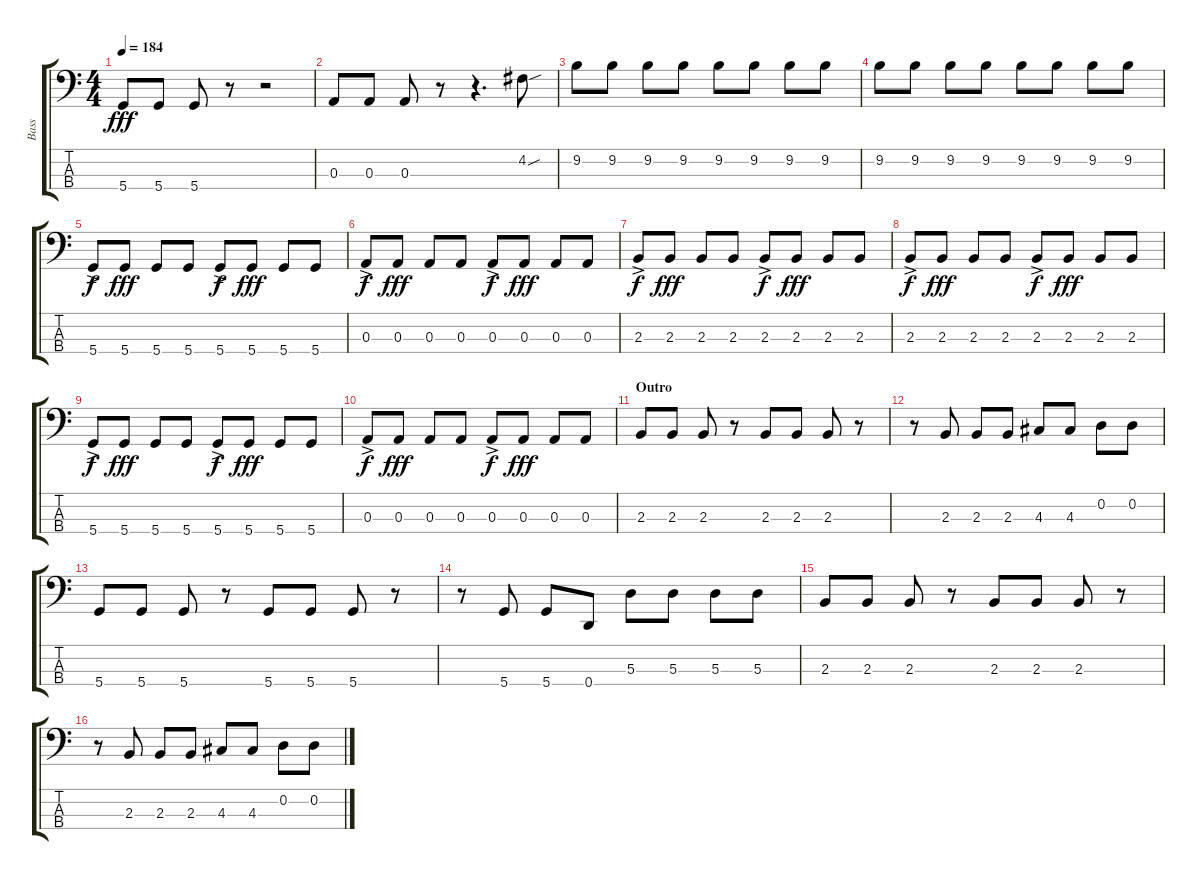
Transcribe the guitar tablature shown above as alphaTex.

\track ("Bass" "Bass") {instrument electricbassfinger}
\staff {score tabs}
\tuning (G2 D2 A1 D1) {hide}
\ts (4 4)
\tempo 184
\clef f4
\ks c
5.4.8{dy fff} 5.4.8 5.4.8 r.8 r.2 |
0.3.8 0.3.8 0.3.8 r.8 r.4{d} 4.2{sou}.8 |
9.2.8 9.2.8 9.2.8 9.2.8 9.2.8 9.2.8 9.2.8 9.2.8 |
9.2.8 9.2.8 9.2.8 9.2.8 9.2.8 9.2.8 9.2.8 9.2.8 |
5.4{ac}.8{dy f} 5.4.8{dy fff} 5.4.8 5.4.8 5.4{ac}.8{dy f} 5.4.8{dy fff} 5.4.8 5.4.8 |
0.3{ac}.8{dy f} 0.3.8{dy fff} 0.3.8 0.3.8 0.3{ac}.8{dy f} 0.3.8{dy fff} 0.3.8 0.3.8 |
2.3{ac}.8{dy f} 2.3.8{dy fff} 2.3.8 2.3.8 2.3{ac}.8{dy f} 2.3.8{dy fff} 2.3.8 2.3.8 |
2.3{ac}.8{dy f} 2.3.8{dy fff} 2.3.8 2.3.8 2.3{ac}.8{dy f} 2.3.8{dy fff} 2.3.8 2.3.8 |
5.4{ac}.8{dy f} 5.4.8{dy fff} 5.4.8 5.4.8 5.4{ac}.8{dy f} 5.4.8{dy fff} 5.4.8 5.4.8 |
0.3{ac}.8{dy f} 0.3.8{dy fff} 0.3.8 0.3.8 0.3{ac}.8{dy f} 0.3.8{dy fff} 0.3.8 0.3.8 |
\section ("" "Outro")
2.3.8 2.3.8 2.3.8 r.8 2.3.8 2.3.8 2.3.8 r.8 |
r.8 2.3.8 2.3.8 2.3.8 4.3.8 4.3.8 0.2.8 0.2.8 |
5.4.8 5.4.8 5.4.8 r.8 5.4.8 5.4.8 5.4.8 r.8 |
r.8 5.4.8 5.4.8 0.4.8 5.3.8 5.3.8 5.3.8 5.3.8 |
2.3.8 2.3.8 2.3.8 r.8 2.3.8 2.3.8 2.3.8 r.8 |
r.8 2.3.8 2.3.8 2.3.8 4.3.8 4.3.8 0.2.8 0.2.8
